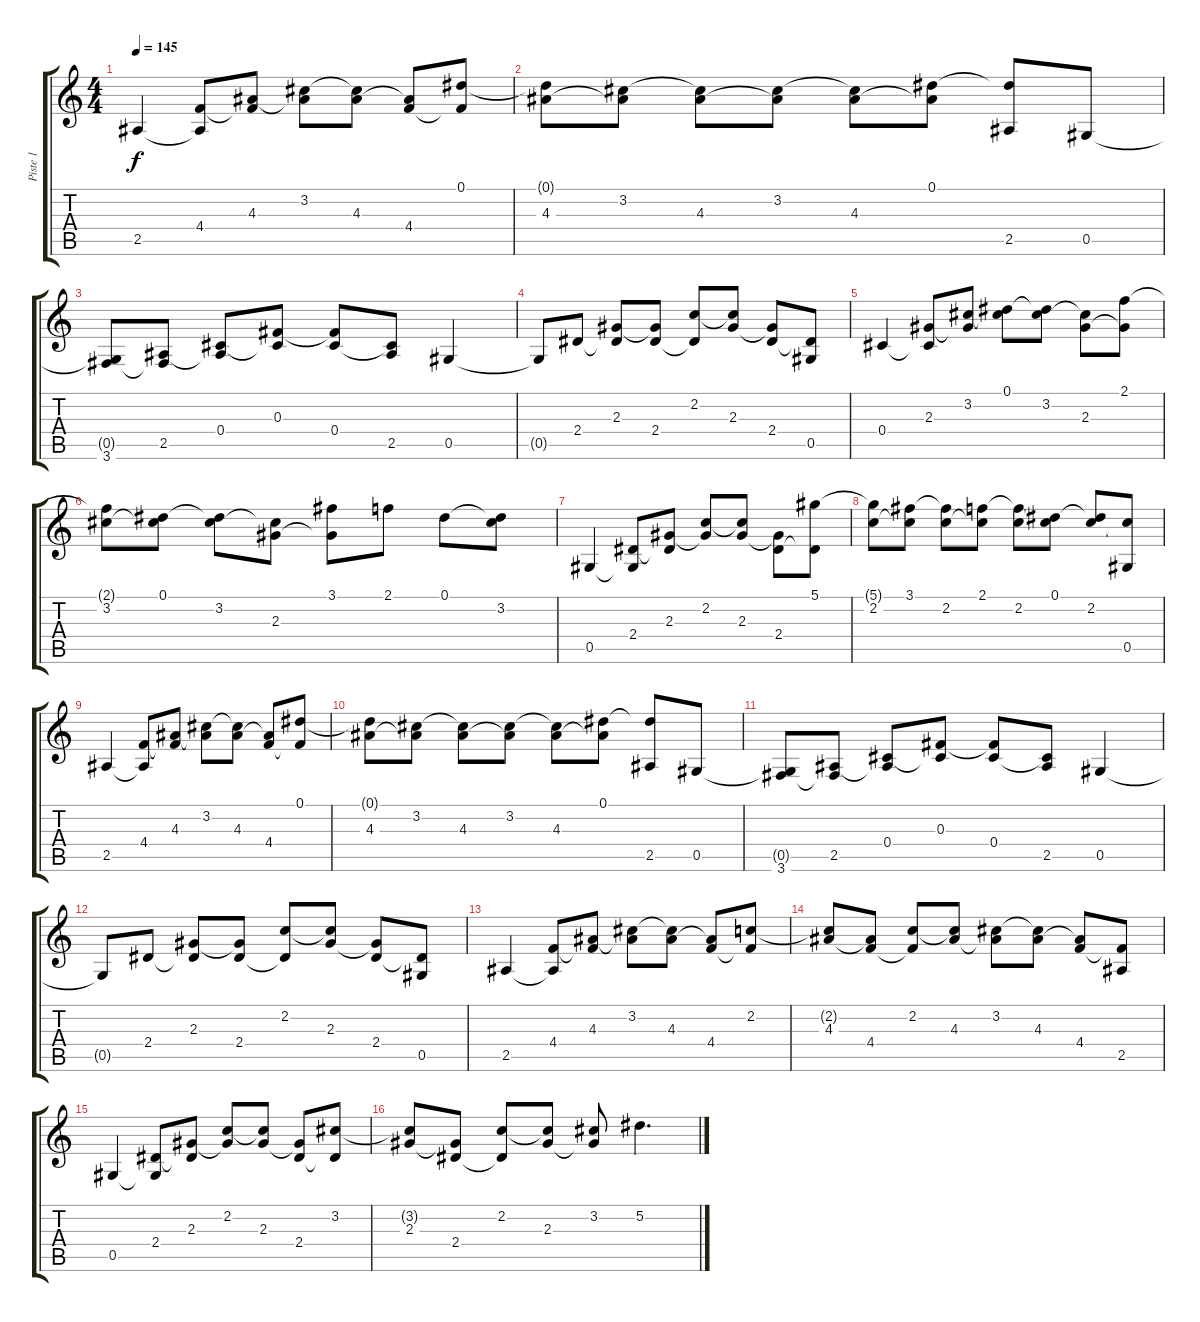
\track ("Piste 1" "Piste 1") {instrument acousticguitarsteel}
\staff {score tabs}
\tuning (Eb4 Bb3 Gb3 Db3 Ab2 Eb2) {hide}
\ts (4 4)
\tempo 145
\clef g2
\ks c
2.5.4{dy f} (4.4 2.5{t}).8 (4.3 4.4{t}).8 (3.2 4.3{t}).8 (3.2{t} 4.3).8 (4.3{t} 4.4).8 (0.1 4.4{t}).8 |
(0.1{t} 4.3).8 (3.2 4.3{t}).8 (3.2{t} 4.3).8 (3.2 4.3{t}).8 (3.2{t} 4.3).8 (0.1 4.3{t}).8 (0.1{t} 2.5).8 0.5.8 |
(0.5{t} 3.6).8 (2.5 3.6{t}).8 (0.4 2.5{t}).8 (0.3 0.4{t}).8 (0.3{t} 0.4).8 (0.4{t} 2.5).8 0.5.4 |
0.5{t}.8 2.4.8 (2.3 2.4{t}).8 (2.3{t} 2.4).8 (2.2 2.4{t}).8 (2.2{t} 2.3).8 (2.3{t} 2.4).8 (2.4{t} 0.5).8 |
0.4.4 (2.3 0.4{t}).8 (3.2 2.3{t}).8 (0.1 3.2{t}).8 (0.1{t} 3.2).8 (3.2{t} 2.3).8 (2.1 2.3{t}).8 |
(2.1{t} 3.2).8 (0.1 3.2{t}).8 (0.1{t} 3.2).8 (3.2{t} 2.3).8 (3.1 2.3{t}).8 2.1.8 0.1.8 (0.1{t} 3.2).8 |
0.5.4 (2.4 0.5{t}).8 (2.3 2.4{t}).8 (2.2 2.3{t}).8 (2.2{t} 2.3).8 (2.3{t} 2.4).8 (5.1 2.4{t}).8 |
(5.1{t} 2.2).8 (3.1 2.2{t}).8 (3.1{t} 2.2).8 (2.1 2.2{t}).8 (2.1{t} 2.2).8 (0.1 2.2{t}).8 (0.1{t} 2.2).8 (2.2{t} 0.5).8 |
2.5.4 (4.4 2.5{t}).8 (4.3 4.4{t}).8 (3.2 4.3{t}).8 (3.2{t} 4.3).8 (4.3{t} 4.4).8 (0.1 4.4{t}).8 |
(0.1{t} 4.3).8 (3.2 4.3{t}).8 (3.2{t} 4.3).8 (3.2 4.3{t}).8 (3.2{t} 4.3).8 (0.1 4.3{t}).8 (0.1{t} 2.5).8 0.5.8 |
(0.5{t} 3.6).8 (2.5 3.6{t}).8 (0.4 2.5{t}).8 (0.3 0.4{t}).8 (0.3{t} 0.4).8 (0.4{t} 2.5).8 0.5.4 |
0.5{t}.8 2.4.8 (2.3 2.4{t}).8 (2.3{t} 2.4).8 (2.2 2.4{t}).8 (2.2{t} 2.3).8 (2.3{t} 2.4).8 (2.4{t} 0.5).8 |
2.5.4 (4.4 2.5{t}).8 (4.3 4.4{t}).8 (3.2 4.3{t}).8 (3.2{t} 4.3).8 (4.3{t} 4.4).8 (2.2 4.4{t}).8 |
(2.2{t} 4.3).8 (4.3{t} 4.4).8 (2.2 4.4{t}).8 (2.2{t} 4.3).8 (3.2 4.3{t}).8 (3.2{t} 4.3).8 (4.3{t} 4.4).8 (4.4{t} 2.5).8 |
0.5.4 (2.4 0.5{t}).8 (2.3 2.4{t}).8 (2.2 2.3{t}).8 (2.2{t} 2.3).8 (2.3{t} 2.4).8 (3.2 2.4{t}).8 |
(3.2{t} 2.3).8 (2.3{t} 2.4).8 (2.2 2.4{t}).8 (2.2{t} 2.3).8 (3.2 2.3{t}).8 5.2.4{d}
